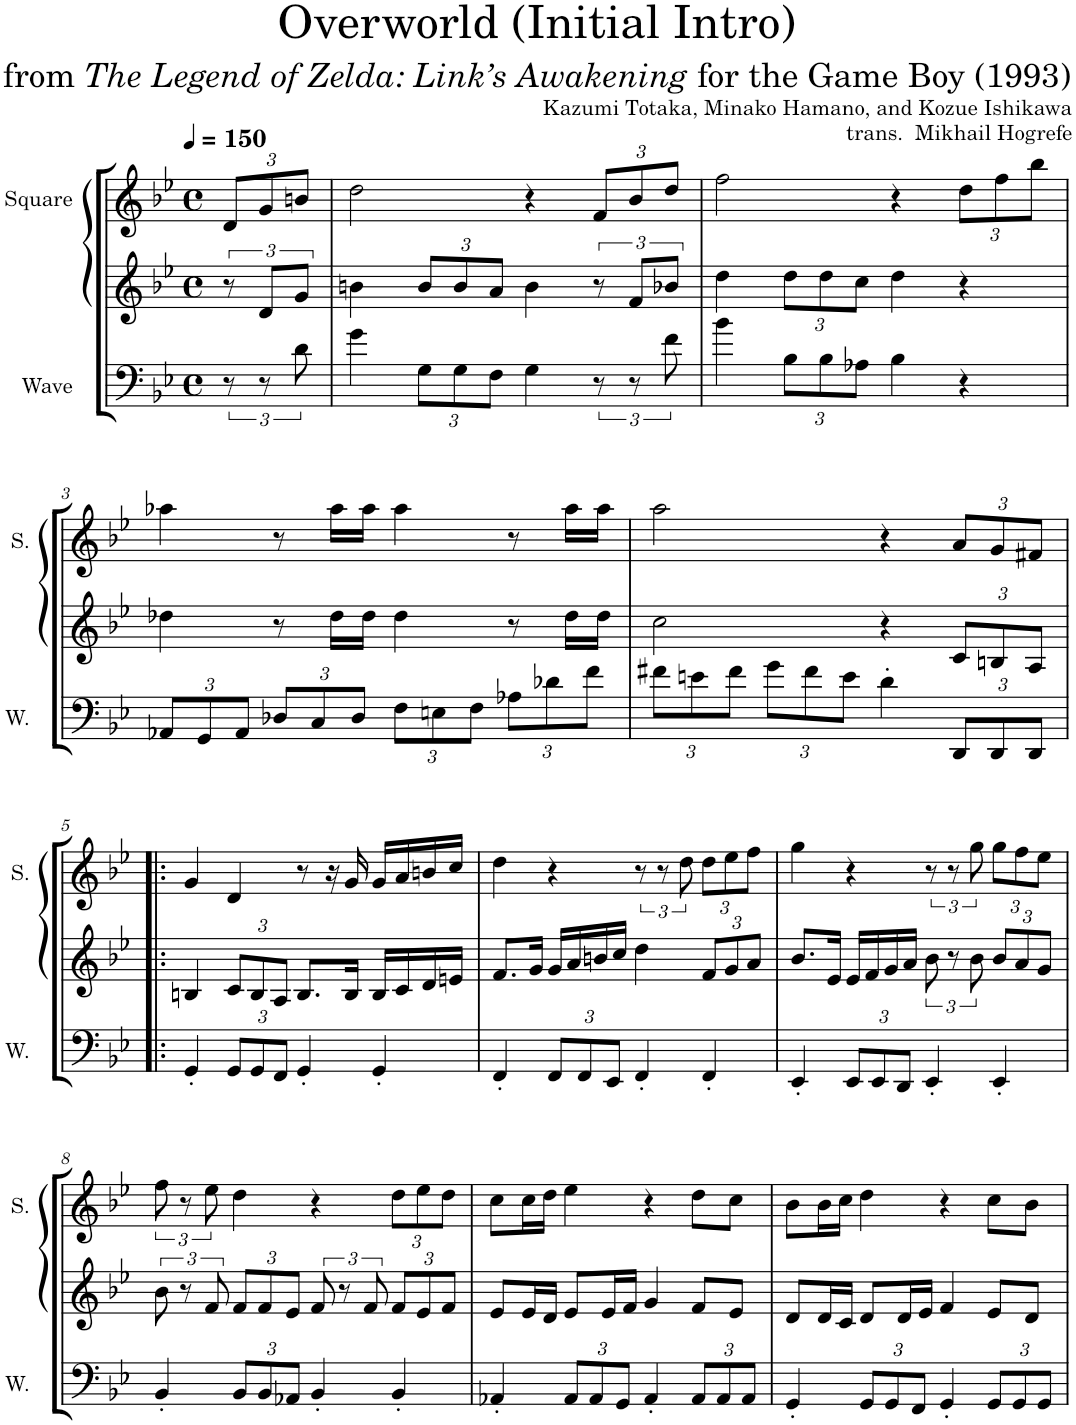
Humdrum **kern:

**kern	**kern	**kern
*part3	*part2	*part1
*staff3	*staff2	*staff1
*I"Wave	*I"Square Synthesizer	*I"Square
*I'W.	*	*I'S.
*clefF4	*clefG2	*clefG2
*k[b-e-]	*k[b-e-]	*k[b-e-]
*M4/4	*M4/4	*M4/4
*met(c)	*met(c)	*met(c)
*MM150	*MM150	*MM150
*	*	*Xbrackettup
=	=	=
12r	12r	12d/L
12r	12d/L	12g/
12d\	12g/J	12bn/J
=1	=1	=1
4g\	4bn\	2dd\
*Xbrackettup	*Xbrackettup	*
12G\L	12b/L	.
12G\	12b/	.
12F\J	12a/J	.
4G\	4b\	4r
*brackettup	*brackettup	*
12r	12r	12f/L
12r	12f/L	12b-/
12f\	12b-X/J	12dd/J
=2	=2	=2
4b-\	4dd\	2ff\
*Xbrackettup	*Xbrackettup	*
12B-\L	12dd\L	.
12B-\	12dd\	.
12A-X\J	12cc\J	.
4B-\	4dd\	4r
4r	4r	12dd\L
.	.	12ff\
.	.	12bb-\J
!!LO:LB:g=z
=3	=3	=3
12AA-X/L	4dd-X\	4aa-X\
12GG/	.	.
12AA-/J	.	.
12D-X/L	8r	8r
12C/	.	.
.	16dd-\LL	16aa-\LL
12D-/J	.	.
.	16dd-\JJ	16aa-\JJ
12F\L	4dd-\	4aa-\
12En\	.	.
12F\J	.	.
12A-X\L	8r	8r
12d-X\	.	.
.	16dd-\LL	16aa-\LL
12f\J	.	.
.	16dd-\JJ	16aa-\JJ
=4	=4	=4
12f#X\L	2cc\	2aa\
12en\	.	.
12f#\J	.	.
12g\L	.	.
12f#\	.	.
12e\J	.	.
4d'\	4r	4r
12DD/L	12c/L	12a/L
12DD/	12Bn/	12g/
12DD/J	12A/J	12f#X/J
!!LO:LB:g=z
=5!|:	=5!|:	=5!|:
4GG'/	4Bn/	4g/
12GG/L	12c/L	4d/
12GG/	12B/	.
12FF/J	12A/J	.
4GG'/	8.B/L	8r
.	.	16r
.	16B/Jk	16g/
4GG'/	16B/LL	16g/LL
.	16c/	16a/
.	16d/	16bn/
.	16en/JJ	16cc/JJ
=6	=6	=6
4FF'/	8.f/L	4dd\
.	16g/Jk	.
12FF/L	16g/LL	4r
.	16a/	.
12FF/	.	.
.	16bn/	.
12EE-/J	.	.
.	16cc/JJ	.
*	*	*brackettup
4FF'/	4dd\	12r
.	.	12r
.	.	12dd\
*	*	*Xbrackettup
4FF'/	12f/L	12dd\L
.	12g/	12ee-\
.	12a/J	12ff\J
=7	=7	=7
4EE-'/	8.b-/L	4gg\
.	16e-/Jk	.
12EE-/L	16e-/LL	4r
.	16f/	.
12EE-/	.	.
.	16g/	.
12DD/J	.	.
.	16a/JJ	.
*	*brackettup	*brackettup
4EE-'/	12b-\	12r
.	12r	12r
.	12b-\	12gg\
*	*Xbrackettup	*Xbrackettup
4EE-'/	12b-/L	12gg\L
.	12a/	12ff\
.	12g/J	12ee-\J
!!LO:LB:g=z
=8	=8	=8
*	*brackettup	*brackettup
4BB-'/	12b-\	12ff\
.	12r	12r
.	12f/	12ee-\
*	*Xbrackettup	*
12BB-/L	12f/L	4dd\
12BB-/	12f/	.
12AA-X/J	12e-/J	.
*	*brackettup	*
4BB-'/	12f/	4r
.	12r	.
.	12f/	.
*	*Xbrackettup	*Xbrackettup
4BB-'/	12f/L	12dd\L
.	12e-/	12ee-\
.	12f/J	12dd\J
=9	=9	=9
4AA-X'/	8e-/L	8cc\L
.	16e-/L	16cc\L
.	16d/JJ	16dd\JJ
12AA-/L	8e-/L	4ee-\
12AA-/	.	.
.	16e-/L	.
12GG/J	.	.
.	16f/JJ	.
4AA-'/	4g/	4r
12AA-/L	8f/L	8dd\L
12AA-/	.	.
.	8e-/J	8cc\J
12AA-/J	.	.
=10	=10	=10
4GG'/	8d/L	8b-\L
.	16d/L	16b-\L
.	16c/JJ	16cc\JJ
12GG/L	8d/L	4dd\
12GG/	.	.
.	16d/L	.
12FF/J	.	.
.	16e-/JJ	.
4GG'/	4f/	4r
12GG/L	8e-/L	8cc\L
12GG/	.	.
.	8d/J	8b-\J
12GG/J	.	.
=	=	=
*-	*-	*-
